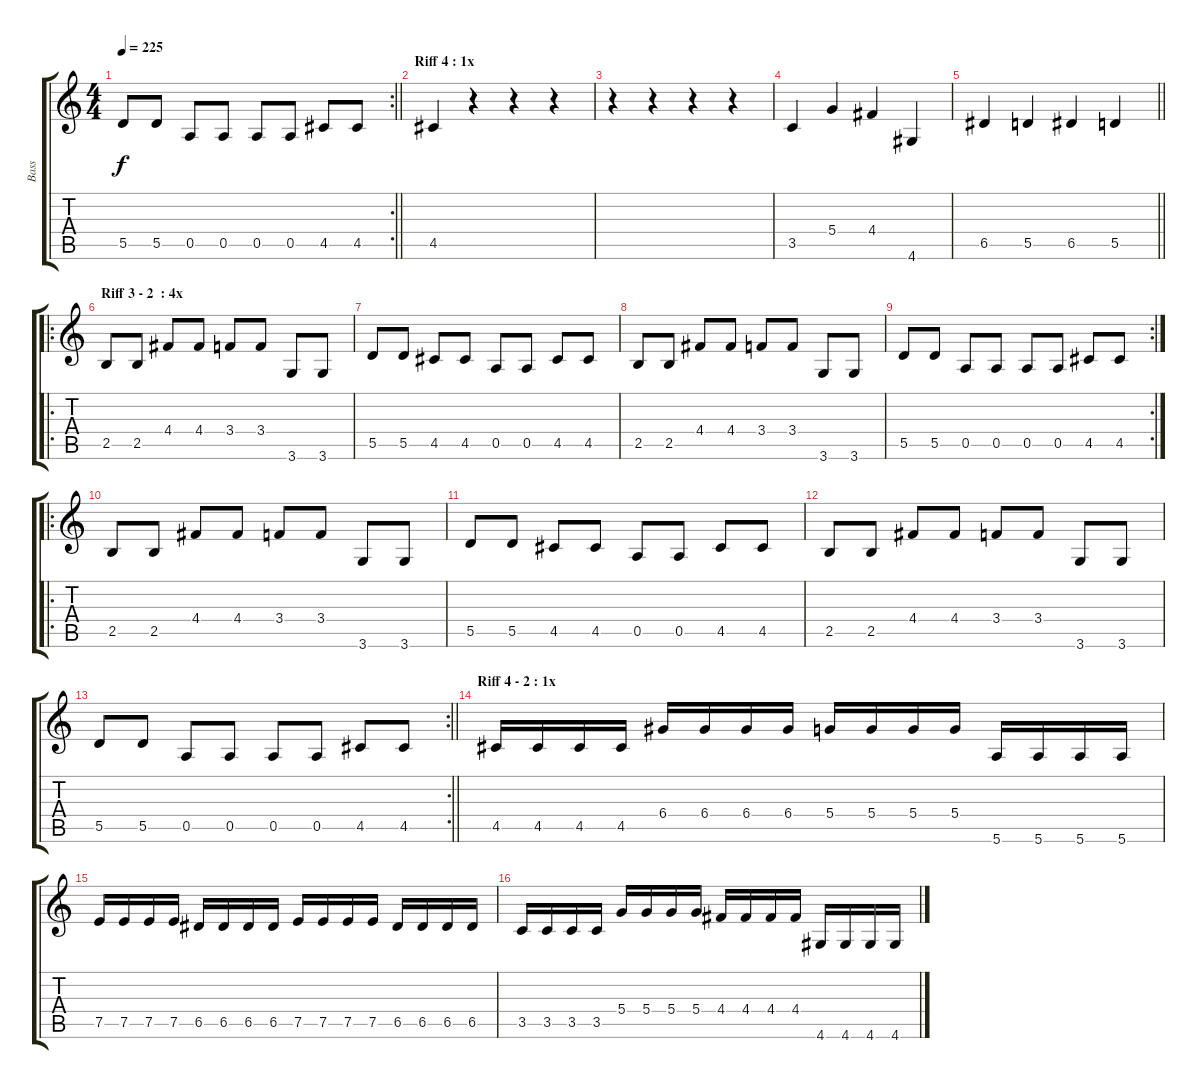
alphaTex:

\track ("Bass" "Bass") {instrument contrabass}
\staff {score tabs}
\tuning (E4 B3 G3 D3 A2 E2) {hide}
\rc 2
\ts (4 4)
\tempo 225
\clef g2
\barLineRight lightlight
\ks c
5.5.8{dy f} 5.5.8 0.5.8 0.5.8 0.5.8 0.5.8 4.5.8 4.5.8 |
\section ("" "Riff 4 : 1x")
4.5.4 r.4 r.4 r.4 |
r.4 r.4 r.4 r.4 |
3.5.4 5.4.4 4.4.4 4.6.4 |
\barLineRight lightlight
6.5.4 5.5.4 6.5.4 5.5.4 |
\ro
\section ("" "Riff 3 - 2  : 4x")
2.5.8 2.5.8 4.4.8 4.4.8 3.4.8 3.4.8 3.6.8 3.6.8 |
5.5.8 5.5.8 4.5.8 4.5.8 0.5.8 0.5.8 4.5.8 4.5.8 |
2.5.8 2.5.8 4.4.8 4.4.8 3.4.8 3.4.8 3.6.8 3.6.8 |
\rc 2
5.5.8 5.5.8 0.5.8 0.5.8 0.5.8 0.5.8 4.5.8 4.5.8 |
\ro
2.5.8 2.5.8 4.4.8 4.4.8 3.4.8 3.4.8 3.6.8 3.6.8 |
5.5.8 5.5.8 4.5.8 4.5.8 0.5.8 0.5.8 4.5.8 4.5.8 |
2.5.8 2.5.8 4.4.8 4.4.8 3.4.8 3.4.8 3.6.8 3.6.8 |
\rc 2
\barLineRight lightlight
5.5.8 5.5.8 0.5.8 0.5.8 0.5.8 0.5.8 4.5.8 4.5.8 |
\section ("" "Riff 4 - 2 : 1x")
4.5.16 4.5.16 4.5.16 4.5.16 6.4.16 6.4.16 6.4.16 6.4.16 5.4.16 5.4.16 5.4.16 5.4.16 5.6.16 5.6.16 5.6.16 5.6.16 |
7.5.16 7.5.16 7.5.16 7.5.16 6.5.16 6.5.16 6.5.16 6.5.16 7.5.16 7.5.16 7.5.16 7.5.16 6.5.16 6.5.16 6.5.16 6.5.16 |
3.5.16 3.5.16 3.5.16 3.5.16 5.4.16 5.4.16 5.4.16 5.4.16 4.4.16 4.4.16 4.4.16 4.4.16 4.6.16 4.6.16 4.6.16 4.6.16
